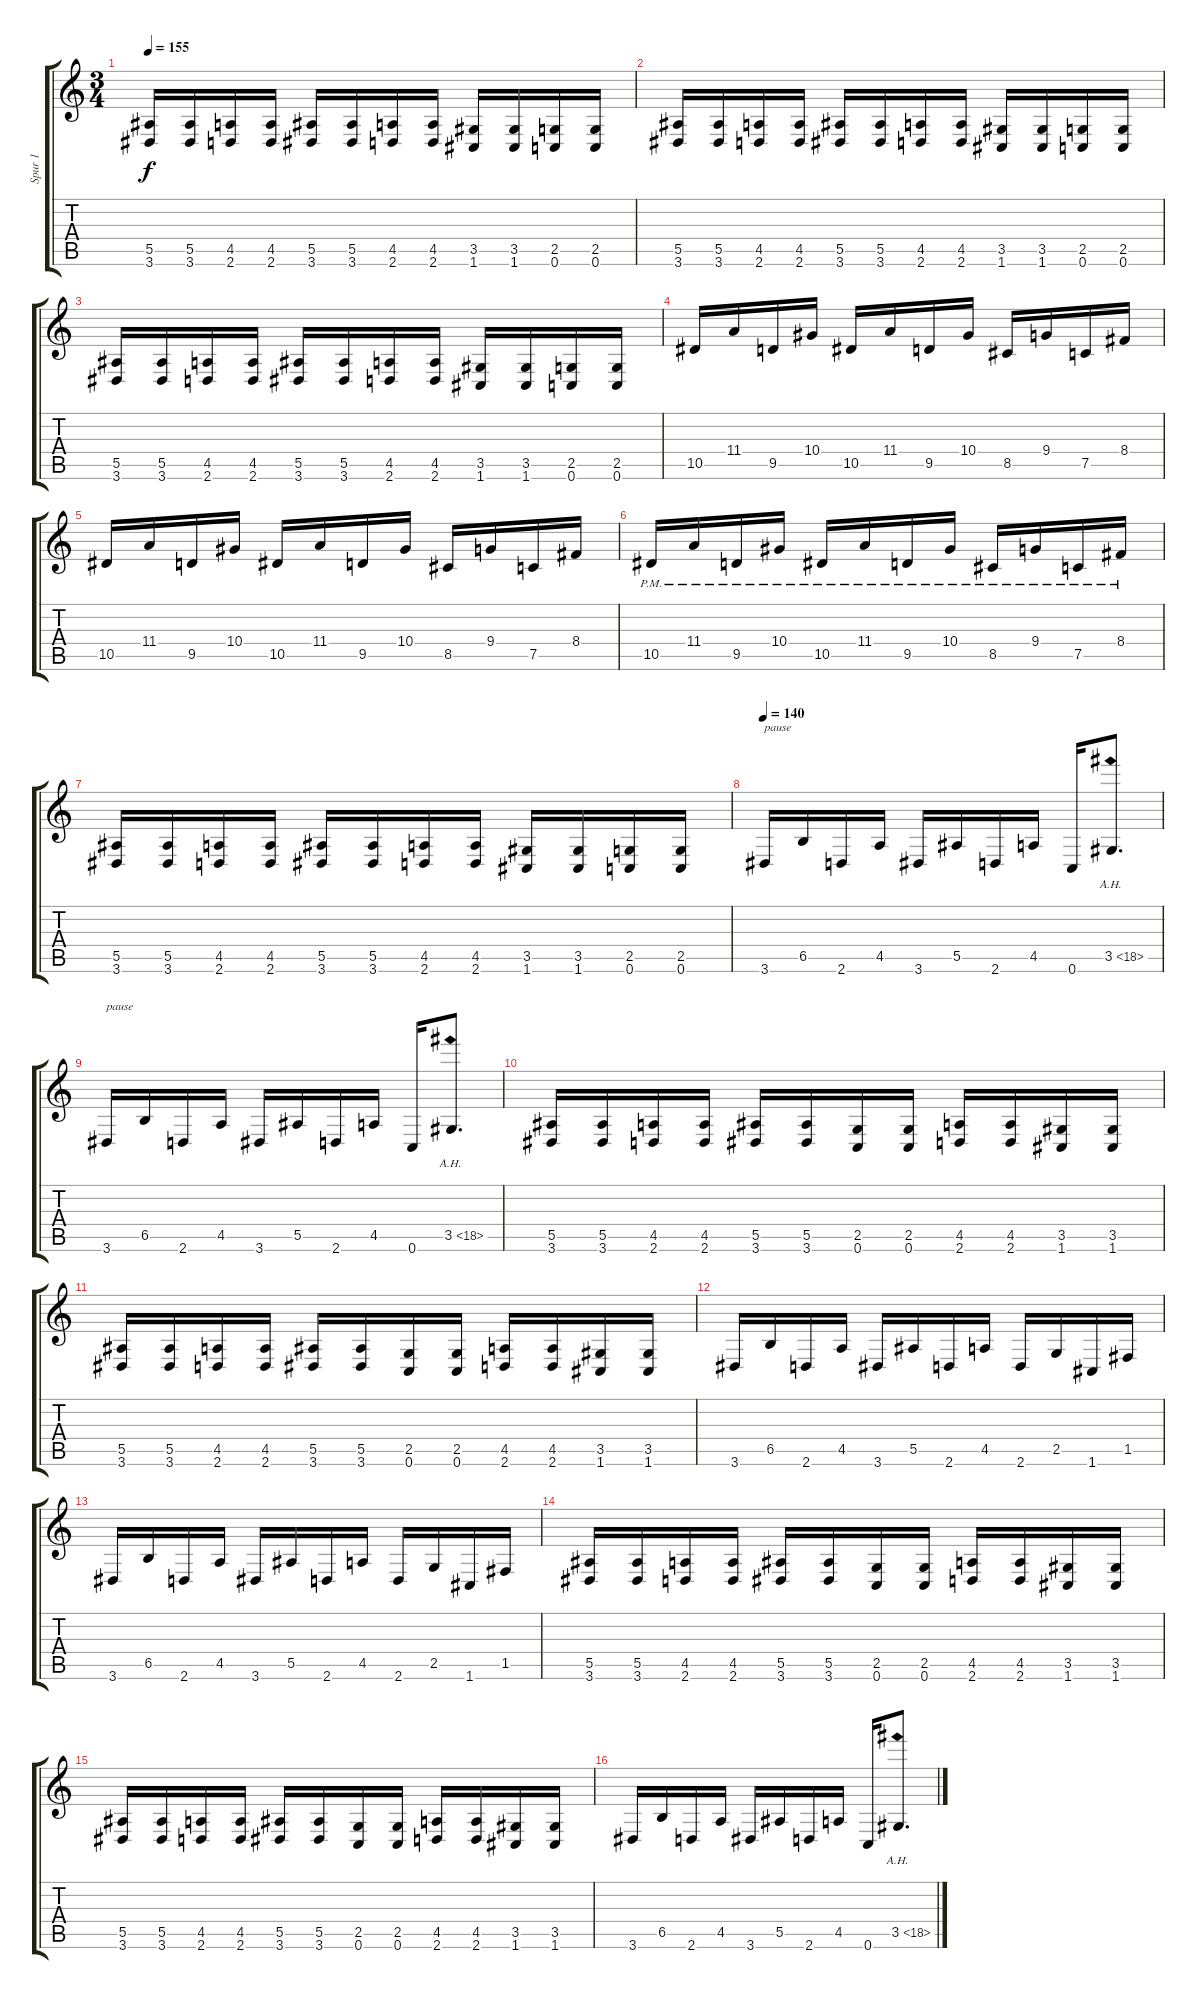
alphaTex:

\track ("Spur 1" "Spur 1") {instrument distortionguitar}
\staff {score tabs}
\tuning (C4 G3 Eb3 Bb2 F2 C2) {hide}
\ts (3 4)
\tempo 155
\clef g2
\ks c
(5.5 3.6).16{dy f} (5.5 3.6).16 (4.5 2.6).16 (4.5 2.6).16 (5.5 3.6).16 (5.5 3.6).16 (4.5 2.6).16 (4.5 2.6).16 (3.5 1.6).16 (3.5 1.6).16 (2.5 0.6).16 (2.5 0.6).16 |
(5.5 3.6).16 (5.5 3.6).16 (4.5 2.6).16 (4.5 2.6).16 (5.5 3.6).16 (5.5 3.6).16 (4.5 2.6).16 (4.5 2.6).16 (3.5 1.6).16 (3.5 1.6).16 (2.5 0.6).16 (2.5 0.6).16 |
(5.5 3.6).16 (5.5 3.6).16 (4.5 2.6).16 (4.5 2.6).16 (5.5 3.6).16 (5.5 3.6).16 (4.5 2.6).16 (4.5 2.6).16 (3.5 1.6).16 (3.5 1.6).16 (2.5 0.6).16 (2.5 0.6).16 |
10.5.16 11.4.16 9.5.16 10.4.16 10.5.16 11.4.16 9.5.16 10.4.16 8.5.16 9.4.16 7.5.16 8.4.16 |
10.5.16 11.4.16 9.5.16 10.4.16 10.5.16 11.4.16 9.5.16 10.4.16 8.5.16 9.4.16 7.5.16 8.4.16 |
10.5{pm}.16 11.4{pm}.16 9.5{pm}.16 10.4{pm}.16 10.5{pm}.16 11.4{pm}.16 9.5{pm}.16 10.4{pm}.16 8.5{pm}.16 9.4{pm}.16 7.5{pm}.16 8.4{pm}.16 |
(5.5 3.6).16 (5.5 3.6).16 (4.5 2.6).16 (4.5 2.6).16 (5.5 3.6).16 (5.5 3.6).16 (4.5 2.6).16 (4.5 2.6).16 (3.5 1.6).16 (3.5 1.6).16 (2.5 0.6).16 (2.5 0.6).16 |
\tempo 140
3.6.16{txt "pause"} 6.5.16 2.6.16 4.5.16 3.6.16 5.5.16 2.6.16 4.5.16 0.6.16 3.5{ah 15}.8{d} |
3.6.16{txt "pause"} 6.5.16 2.6.16 4.5.16 3.6.16 5.5.16 2.6.16 4.5.16 0.6.16 3.5{ah 15}.8{d} |
(5.5 3.6).16 (5.5 3.6).16 (4.5 2.6).16 (4.5 2.6).16 (5.5 3.6).16 (5.5 3.6).16 (2.5 0.6).16 (2.5 0.6).16 (4.5 2.6).16 (4.5 2.6).16 (3.5 1.6).16 (3.5 1.6).16 |
(5.5 3.6).16 (5.5 3.6).16 (4.5 2.6).16 (4.5 2.6).16 (5.5 3.6).16 (5.5 3.6).16 (2.5 0.6).16 (2.5 0.6).16 (4.5 2.6).16 (4.5 2.6).16 (3.5 1.6).16 (3.5 1.6).16 |
3.6.16 6.5.16 2.6.16 4.5.16 3.6.16 5.5.16 2.6.16 4.5.16 2.6.16 2.5.16 1.6.16 1.5.16 |
3.6.16 6.5.16 2.6.16 4.5.16 3.6.16 5.5.16 2.6.16 4.5.16 2.6.16 2.5.16 1.6.16 1.5.16 |
(5.5 3.6).16 (5.5 3.6).16 (4.5 2.6).16 (4.5 2.6).16 (5.5 3.6).16 (5.5 3.6).16 (2.5 0.6).16 (2.5 0.6).16 (4.5 2.6).16 (4.5 2.6).16 (3.5 1.6).16 (3.5 1.6).16 |
(5.5 3.6).16 (5.5 3.6).16 (4.5 2.6).16 (4.5 2.6).16 (5.5 3.6).16 (5.5 3.6).16 (2.5 0.6).16 (2.5 0.6).16 (4.5 2.6).16 (4.5 2.6).16 (3.5 1.6).16 (3.5 1.6).16 |
3.6.16 6.5.16 2.6.16 4.5.16 3.6.16 5.5.16 2.6.16 4.5.16 0.6.16 3.5{ah 15}.8{d}
